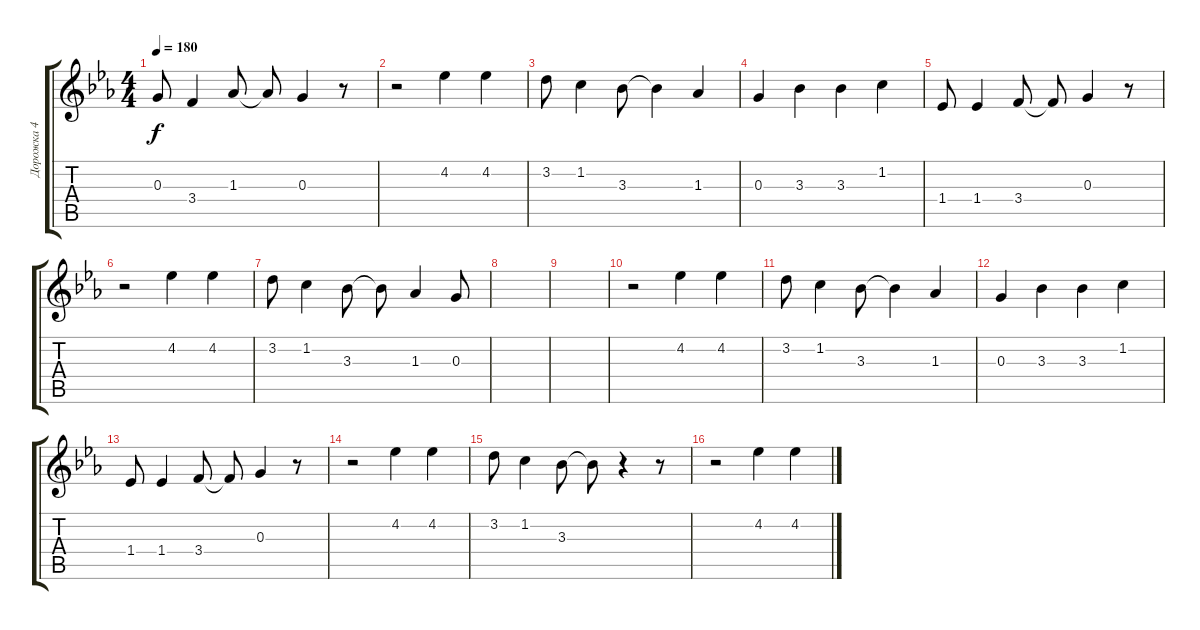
\track ("Дорожка 4" "Дорожка 4") {instrument overdrivenguitar}
\staff {score tabs}
\tuning (E4 B3 G3 D3 A2 E2) {hide}
\ts (4 4)
\tempo 180
\clef g2
\ks eb
0.3.8{dy f} 3.4.4 1.3.8 1.3{t}.8 0.3.4 r.8 |
r.2 4.2.4 4.2.4 |
3.2.8 1.2.4 3.3.8 3.3{t}.4 1.3.4 |
0.3.4 3.3.4 3.3.4 1.2.4 |
1.4.8 1.4.4 3.4.8 3.4{t}.8 0.3.4 r.8 |
r.2 4.2.4 4.2.4 |
3.2.8 1.2.4 3.3.8 3.3{t}.8 1.3.4 0.3.8 |
|
|
r.2 4.2.4 4.2.4 |
3.2.8 1.2.4 3.3.8 3.3{t}.4 1.3.4 |
0.3.4 3.3.4 3.3.4 1.2.4 |
1.4.8 1.4.4 3.4.8 3.4{t}.8 0.3.4 r.8 |
r.2 4.2.4 4.2.4 |
3.2.8 1.2.4 3.3.8 3.3{t}.8 r.4 r.8 |
r.2 4.2.4 4.2.4
